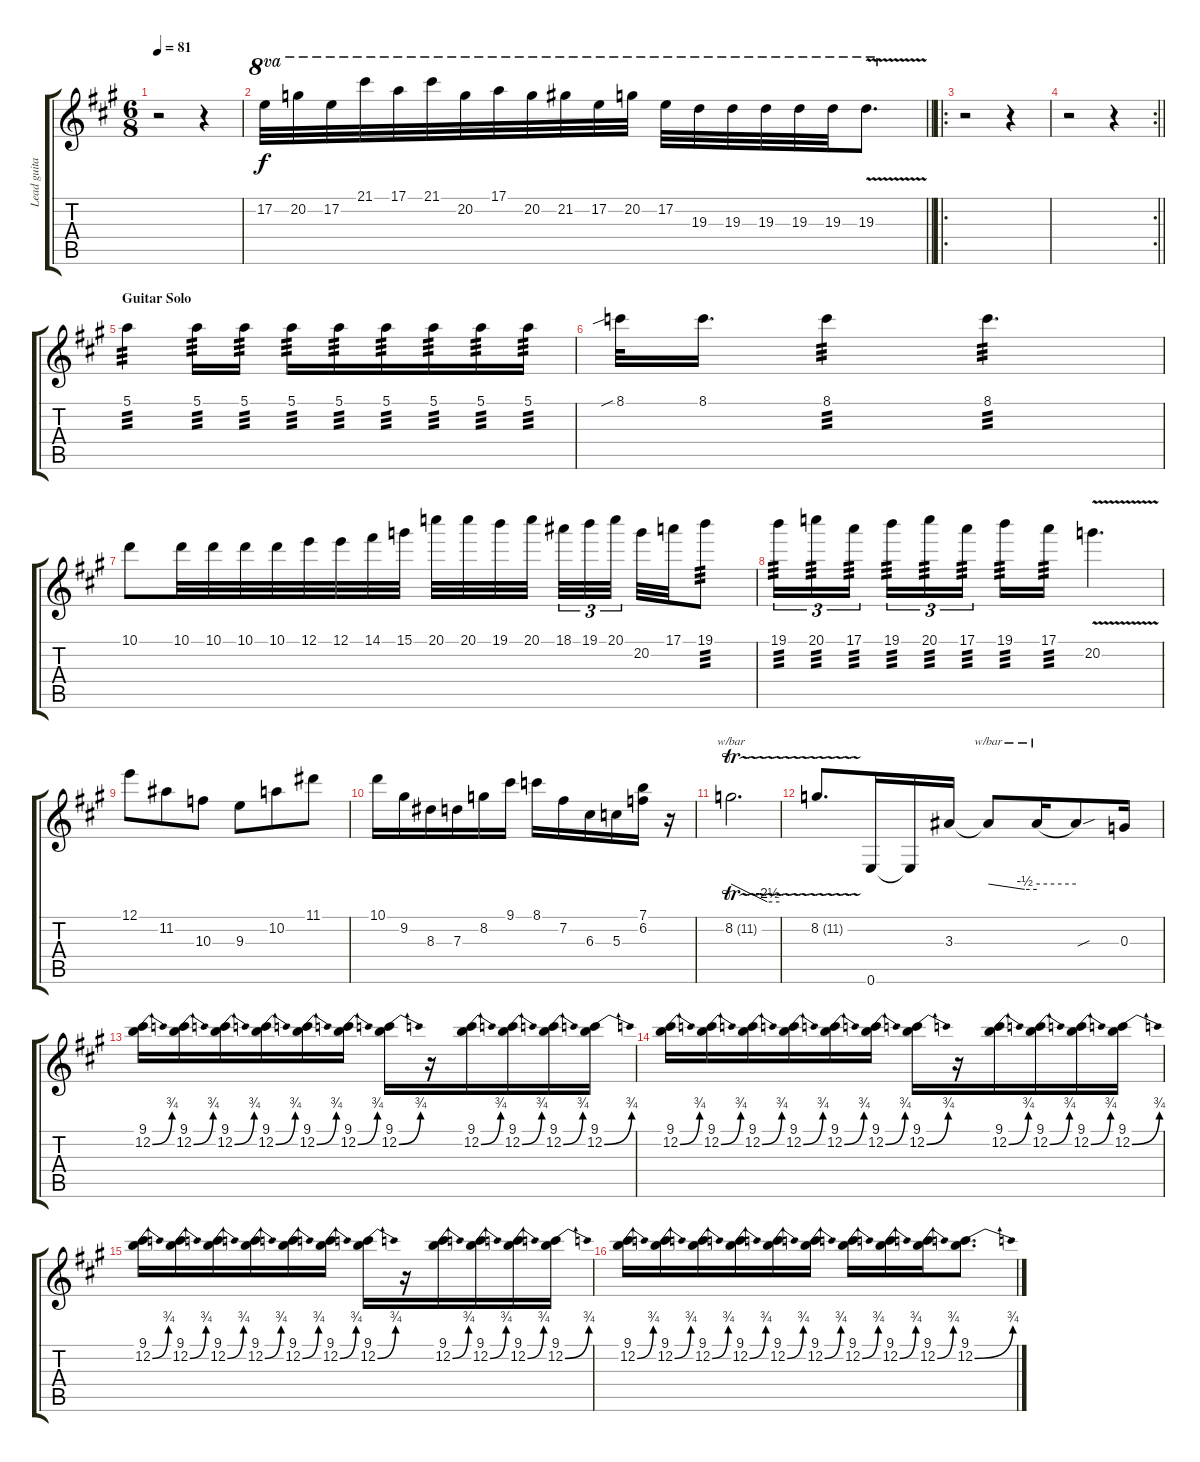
\track ("Lead guitar" "Lead guita") {instrument overdrivenguitar}
\staff {score tabs}
\tuning (E4 B3 G3 D3 A2 E2) {hide}
\ts (6 8)
\tempo 81
\clef g2
\ks a
r.2{dy f} r.4 |
\barLineRight lightlight
17.2.32{ot 8va} 20.2.32{ot 8va} 17.2.32{ot 8va} 21.1.32{ot 8va} 17.1.32{ot 8va} 21.1.32{ot 8va} 20.2.32{ot 8va} 17.1.32{ot 8va} 20.2.32{ot 8va} 21.2.32{ot 8va} 17.2.32{ot 8va} 20.2.32{ot 8va} 17.2.32{ot 8va} 19.3.32{ot 8va} 19.3.32{ot 8va} 19.3.32{ot 8va} 19.3.32{ot 8va} 19.3.32{ot 8va} 19.3{v}.8{d ot 8va} |
\ro
r.2 r.4 |
\rc 2
\barLineRight lightlight
r.2 r.4 |
\section ("" "Guitar Solo")
5.1.4{tp 3} 5.1.16{tp 3} 5.1.16{tp 3} 5.1.16{tp 3} 5.1.16{tp 3} 5.1.16{tp 3} 5.1.16{tp 3} 5.1.16{tp 3} 5.1.16{tp 3} |
8.1{sib}.32 8.1.16{d} 8.1.4{tp 3} 8.1.4{d tp 3} |
10.1.8 10.1.32 10.1.32 10.1.32 10.1.32 12.1.32 12.1.32 14.1.32 15.1.32 20.1.32 20.1.32 19.1.32 20.1.32{beam splitsecondary} 18.1.32{tu (3 2)} 19.1.32{tu (3 2)} 20.1.32{tu (3 2) beam splitsecondary} 20.2.32 17.1.32 19.1.8{tp 3} |
19.1.16{tu (3 2) tp 3} 20.1.16{tu (3 2) tp 3} 17.1.16{tu (3 2) tp 3 beam splitsecondary} 19.1.16{tu (3 2) tp 3} 20.1.16{tu (3 2) tp 3} 17.1.16{tu (3 2) tp 3 beam splitsecondary} 19.1.16{tp 3} 17.1.16{tp 3} 20.2{v}.4{d} |
12.1.8 11.2.8 10.3.8 9.3.8 10.2.8 11.1.8 |
10.1.16 9.2.16 8.3.16 7.3.16 8.2.16 9.1.16 8.1.16 7.2.16 6.3.16 5.3.16 (7.1 6.2).16 r.16 |
8.2{tr (11 32)}.2{d tbe (custom default 0 0 45 -10 60 -10)} |
8.2{tr (11 32)}.8{d} 0.6.16 0.6{t}.16 3.3.16 3.3{t}.8{tbe (custom default 0 0 45 -2 60 -2)} 3.3{t}.16{tbe (hold default 0 0 60 0)} 3.3{sou t}.8 0.3.16 |
(9.1 12.2{be (bend 0 0 60 3)}).16 (9.1 12.2{be (bend 0 0 60 3)}).16 (9.1 12.2{be (bend 0 0 60 3)}).16 (9.1 12.2{be (bend 0 0 60 3)}).16 (9.1 12.2{be (bend 0 0 60 3)}).16 (9.1 12.2{be (bend 0 0 60 3)}).16 (9.1 12.2{be (bend 0 0 60 3)}).16 r.16 (9.1 12.2{be (bend 0 0 60 3)}).16 (9.1 12.2{be (bend 0 0 60 3)}).16 (9.1 12.2{be (bend 0 0 60 3)}).16 (9.1 12.2{be (bend 0 0 60 3)}).16 |
(9.1 12.2{be (bend 0 0 60 3)}).16 (9.1 12.2{be (bend 0 0 60 3)}).16 (9.1 12.2{be (bend 0 0 60 3)}).16 (9.1 12.2{be (bend 0 0 60 3)}).16 (9.1 12.2{be (bend 0 0 60 3)}).16 (9.1 12.2{be (bend 0 0 60 3)}).16 (9.1 12.2{be (bend 0 0 60 3)}).16 r.16 (9.1 12.2{be (bend 0 0 60 3)}).16 (9.1 12.2{be (bend 0 0 60 3)}).16 (9.1 12.2{be (bend 0 0 60 3)}).16 (9.1 12.2{be (bend 0 0 60 3)}).16 |
(9.1 12.2{be (bend 0 0 60 3)}).16 (9.1 12.2{be (bend 0 0 60 3)}).16 (9.1 12.2{be (bend 0 0 60 3)}).16 (9.1 12.2{be (bend 0 0 60 3)}).16 (9.1 12.2{be (bend 0 0 60 3)}).16 (9.1 12.2{be (bend 0 0 60 3)}).16 (9.1 12.2{be (bend 0 0 60 3)}).16 r.16 (9.1 12.2{be (bend 0 0 60 3)}).16 (9.1 12.2{be (bend 0 0 60 3)}).16 (9.1 12.2{be (bend 0 0 60 3)}).16 (9.1 12.2{be (bend 0 0 60 3)}).16 |
(9.1 12.2{be (bend 0 0 60 3)}).16 (9.1 12.2{be (bend 0 0 60 3)}).16 (9.1 12.2{be (bend 0 0 60 3)}).16 (9.1 12.2{be (bend 0 0 60 3)}).16 (9.1 12.2{be (bend 0 0 60 3)}).16 (9.1 12.2{be (bend 0 0 60 3)}).16 (9.1 12.2{be (bend 0 0 60 3)}).16 (9.1 12.2{be (bend 0 0 60 3)}).16 (9.1 12.2{be (bend 0 0 60 3)}).16 (9.1 12.2{be (bend 0 0 60 3)}).8{d}
